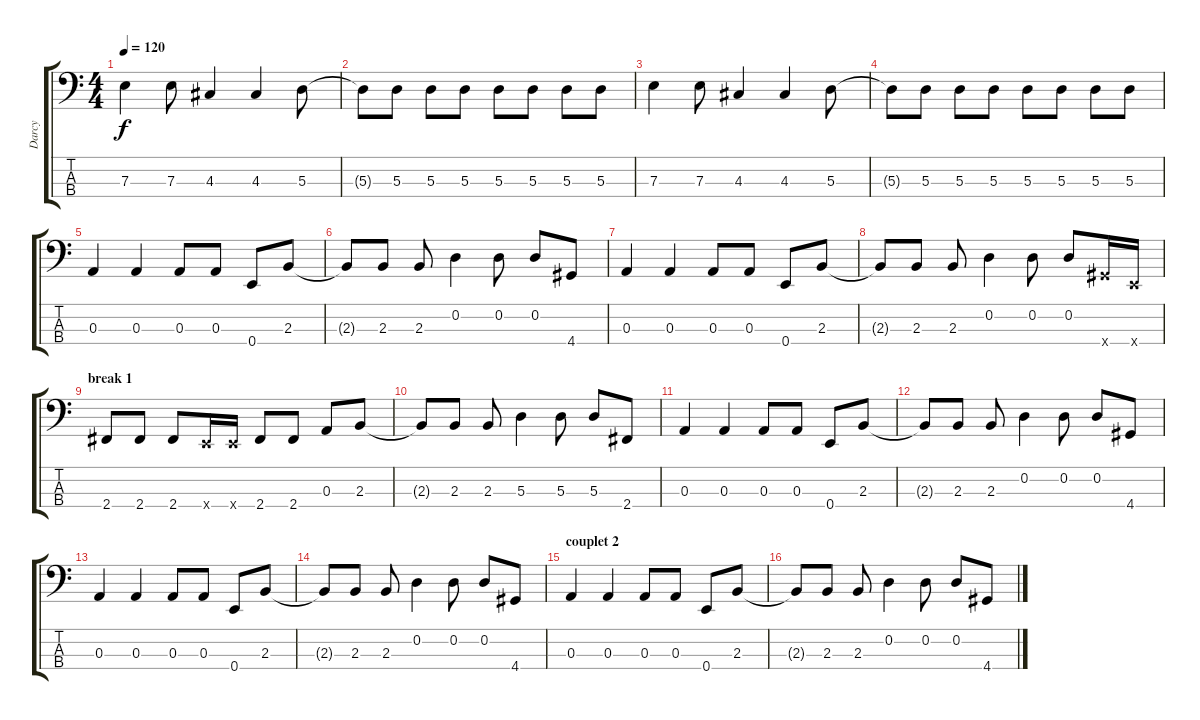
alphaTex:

\track ("Darcy" "Darcy") {instrument electricbasspick}
\staff {score tabs}
\tuning (G2 D2 A1 E1) {hide}
\ts (4 4)
\section ("" "")
\tempo 120
\clef f4
\ks c
7.3.4{dy f} 7.3.8 4.3.4 4.3.4 5.3.8 |
5.3{t}.8 5.3.8 5.3.8 5.3.8 5.3.8 5.3.8 5.3.8 5.3.8 |
7.3.4 7.3.8 4.3.4 4.3.4 5.3.8 |
5.3{t}.8 5.3.8 5.3.8 5.3.8 5.3.8 5.3.8 5.3.8 5.3.8 |
0.3.4 0.3.4 0.3.8 0.3.8 0.4.8 2.3.8 |
2.3{t}.8 2.3.8 2.3.8 0.2.4 0.2.8 0.2.8 4.4.8 |
0.3.4 0.3.4 0.3.8 0.3.8 0.4.8 2.3.8 |
2.3{t}.8 2.3.8 2.3.8 0.2.4 0.2.8 0.2.8 4.4{x}.16 0.4{x}.16 |
\section ("" "break 1")
2.4.8 2.4.8 2.4.8 0.4{x}.16 0.4{x}.16 2.4.8 2.4.8 0.3.8 2.3.8 |
2.3{t}.8 2.3.8 2.3.8 5.3.4 5.3.8 5.3.8 2.4.8 |
\section ("" "")
0.3.4 0.3.4 0.3.8 0.3.8 0.4.8 2.3.8 |
2.3{t}.8 2.3.8 2.3.8 0.2.4 0.2.8 0.2.8 4.4.8 |
0.3.4 0.3.4 0.3.8 0.3.8 0.4.8 2.3.8 |
2.3{t}.8 2.3.8 2.3.8 0.2.4 0.2.8 0.2.8 4.4.8 |
\section ("" "couplet 2")
0.3.4 0.3.4 0.3.8 0.3.8 0.4.8 2.3.8 |
2.3{t}.8 2.3.8 2.3.8 0.2.4 0.2.8 0.2.8 4.4.8
